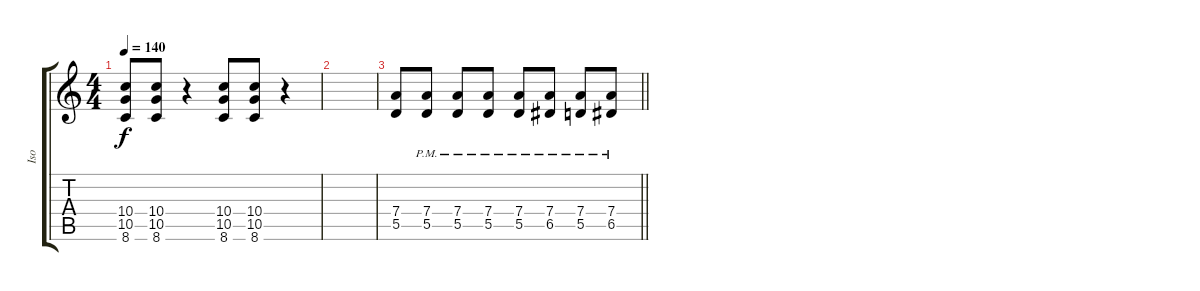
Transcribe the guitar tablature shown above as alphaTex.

\track ("Iso" "Iso") {instrument distortionguitar}
\staff {score tabs}
\tuning (E4 B3 G3 D3 A2 E2) {hide}
\ts (4 4)
\tempo 140
\clef g2
\ks c
(10.4 10.5 8.6).8{dy f} (10.4 10.5 8.6).8 r.4 (10.4 10.5 8.6).8 (10.4 10.5 8.6).8 r.4 |
|
\barLineRight lightlight
(7.4 5.5).8 (7.4{pm} 5.5{pm}).8 (7.4{pm} 5.5{pm}).8 (7.4{pm} 5.5{pm}).8 (7.4{pm} 5.5{pm}).8 (7.4{pm} 6.5{pm}).8 (7.4{pm} 5.5{pm}).8 (7.4{pm} 6.5{pm}).8
